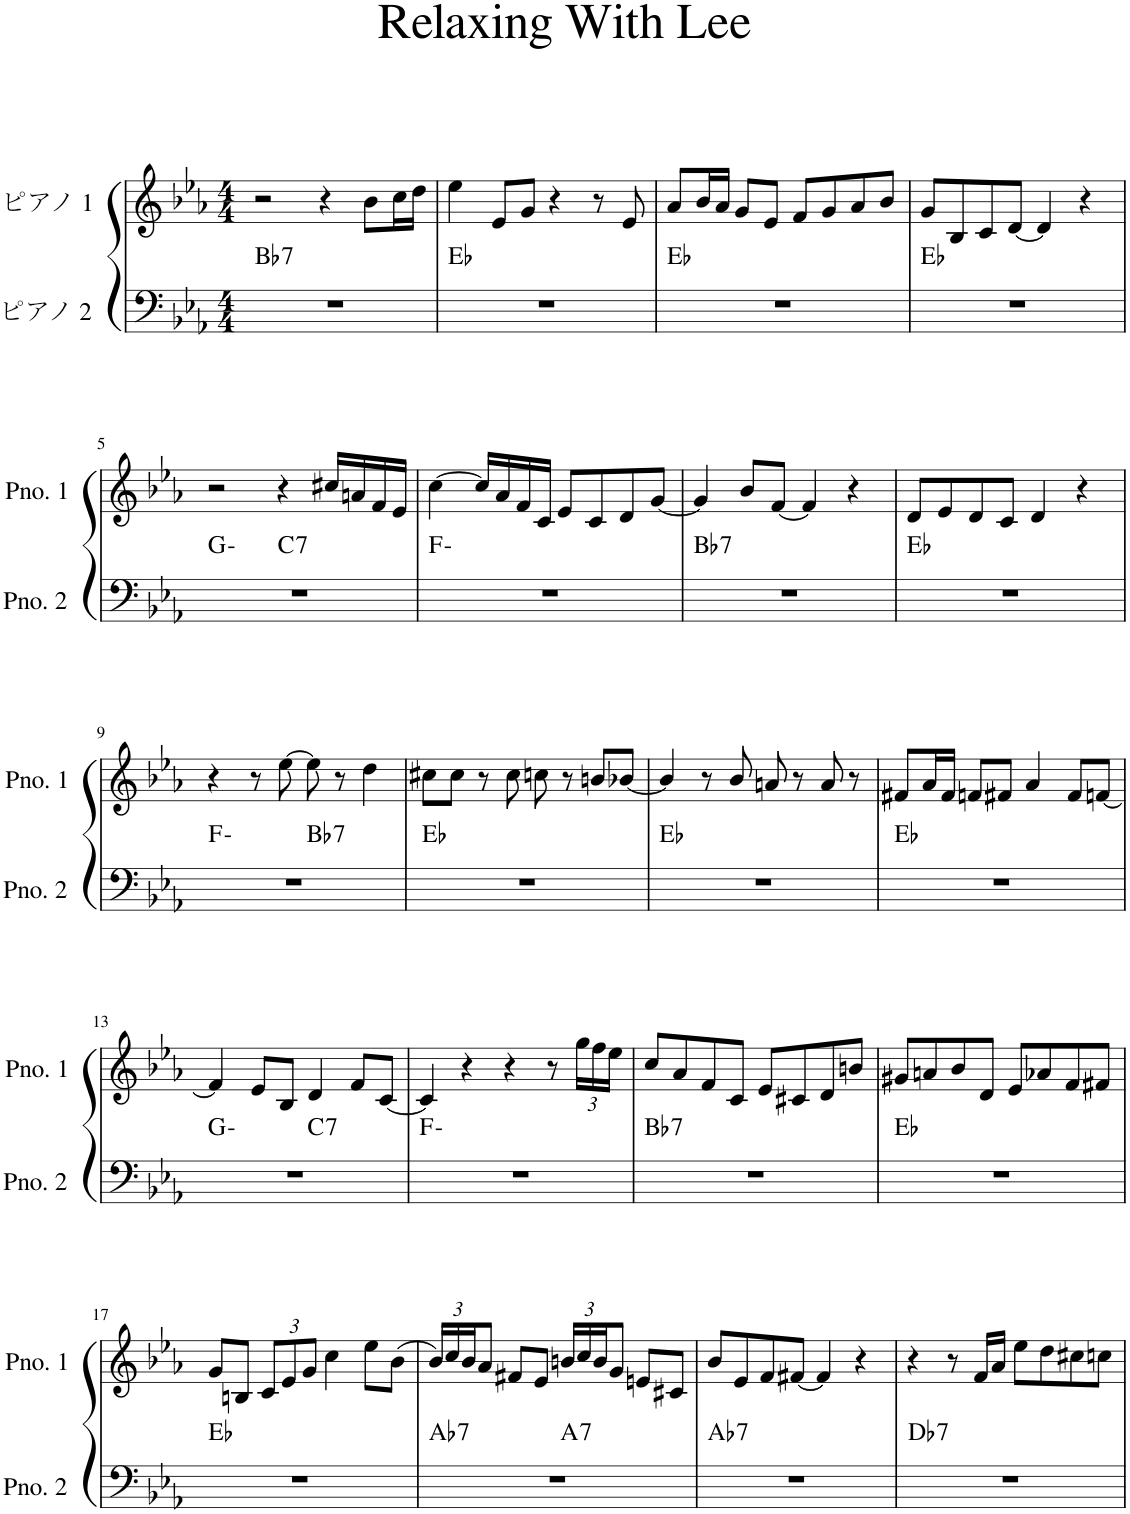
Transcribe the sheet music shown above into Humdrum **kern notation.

**kern	**harte	**kern
*part2	*part2	*part1
*staff2	*	*staff1
*I"ピアノ 2	*	*I"ピアノ 1
*clefF4	*	*clefG2
*k[b-e-a-]	*	*k[b-e-a-]
*M4/4	*	*M4/4
=1	=1	=1
!	!LO:H:kt=7	!
1r	Bb:7	2r
.	.	4r
.	.	8b-\L
.	.	16cc\L
.	.	16dd\JJ
=2	=2	=2
1r	Eb:maj	4ee-\
.	.	8e-/L
.	.	8g/J
.	.	4r
.	.	8r
.	.	8e-/
=3	=3	=3
1r	Eb:maj	8a-/L
.	.	16b-/L
.	.	16a-/JJ
.	.	8g/L
.	.	8e-/J
.	.	8f/L
.	.	8g/
.	.	8a-/
.	.	8b-/J
=4	=4	=4
1r	Eb:maj	8g/L
.	.	8B-/
.	.	8c/
.	.	[8d/J
.	.	4d/]
.	.	4r
!!LO:LB:g=z
=5	=5	=5
*^	*	*
1r	2ryy	G:min	2r
!	!	!LO:H:kt=7	!
.	2ryy	C:7	4r
.	.	.	16cc#X/LL
.	.	.	16an/
.	.	.	16f/
.	.	.	16e-/JJ
*v	*v	*	*
=6	=6	=6
1r	F:min	[4cc\
.	.	16cc/LL]
.	.	16a-/
.	.	16f/
.	.	16c/JJ
.	.	8e-/L
.	.	8c/
.	.	8d/
.	.	[8g/J
=7	=7	=7
!	!LO:H:kt=7	!
1r	Bb:7	4g/]
.	.	8b-/L
.	.	[8f/J
.	.	4f/]
.	.	4r
=8	=8	=8
1r	Eb:maj	8d/L
.	.	8e-/
.	.	8d/
.	.	8c/J
.	.	4d/
.	.	4r
!!LO:LB:g=z
=9	=9	=9
*^	*	*
1r	2ryy	F:min	4r
.	.	.	8r
.	.	.	[8ee-\
!	!	!LO:H:kt=7	!
.	2ryy	Bb:7	8ee-\]
.	.	.	8r
.	.	.	4dd\
*v	*v	*	*
=10	=10	=10
1r	Eb:maj	8cc#X\L
.	.	8cc#\J
.	.	8r
.	.	8cc#\
.	.	8ccn\
.	.	8r
.	.	8bn/L
.	.	[8b-X/J
=11	=11	=11
1r	Eb:maj	4b-/]
.	.	8r
.	.	8b-/
.	.	8an/
.	.	8r
.	.	8a/
.	.	8r
=12	=12	=12
1r	Eb:maj	8f#X/L
.	.	16a-/L
.	.	16f#/JJ
.	.	8fn/L
.	.	8f#X/J
.	.	4a-/
.	.	8f#/L
.	.	[8fn/J
!!LO:LB:g=z
=13	=13	=13
*^	*	*
1r	2ryy	G:min	4f/]
.	.	.	8e-/L
.	.	.	8B-/J
!	!	!LO:H:kt=7	!
.	2ryy	C:7	4d/
.	.	.	8f/L
.	.	.	[8c/J
*v	*v	*	*
=14	=14	=14
1r	F:min	4c/]
.	.	4r
.	.	4r
.	.	8r
*	*	*Xbrackettup
.	.	24gg\LL
.	.	24ff\
.	.	24ee-\JJ
=15	=15	=15
!	!LO:H:kt=7	!
1r	Bb:7	8cc/L
.	.	8a-/
.	.	8f/
.	.	8c/J
.	.	8e-/L
.	.	8c#X/
.	.	8d/
.	.	8bn/J
=16	=16	=16
1r	Eb:maj	8g#X/L
.	.	8an/
.	.	8b-/
.	.	8d/J
.	.	8e-/L
.	.	8a-X/
.	.	8f/
.	.	8f#X/J
!!LO:LB:g=z
=17	=17	=17
1r	Eb:maj	8g/L
.	.	8Bn/J
.	.	12c/L
.	.	12e-/
.	.	12g/J
.	.	4cc\
.	.	8ee-\L
.	.	(8b-\J
=18	=18	=18
!	!LO:H:kt=7	!
*^	*	*
1r	2ryy	Ab:7	24b-/LL)
.	.	.	24cc/
.	.	.	24b-/J
.	.	.	8a-/J
.	.	.	8f#X/L
.	.	.	8e-/J
!	!	!LO:H:kt=7	!
.	2ryy	A:7	24bn/LL
.	.	.	24cc/
.	.	.	24b/J
.	.	.	8g/J
.	.	.	8en/L
.	.	.	8c#X/J
=19	=19	=19	=19
!	!	!LO:H:kt=7	!
*v	*v	*	*
1r	Ab:7	8b-/L
.	.	8e-/
.	.	8f/
.	.	[8f#X/J
.	.	4f#/]
.	.	4r
=20	=20	=20
!	!LO:H:kt=7	!
1r	Db:7	4r
.	.	8r
.	.	16f/LL
.	.	16a-/JJ
.	.	8ee-\L
.	.	8dd\
.	.	8cc#X\
.	.	8ccn\J
=	=	=
*-	*-	*-
